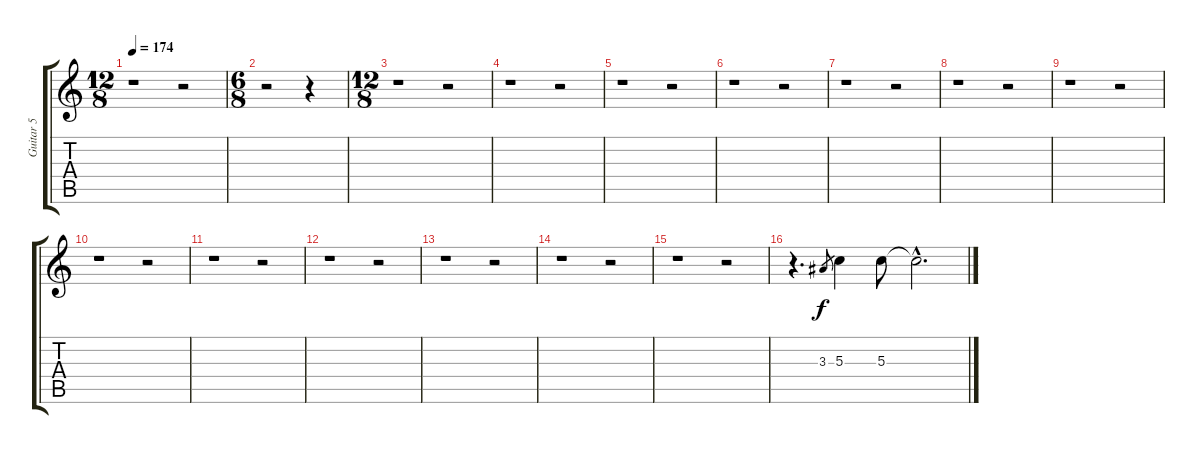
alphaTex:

\track ("Guitar 5" "Guitar 5") {instrument distortionguitar}
\staff {score tabs}
\tuning (E4 B3 G3 D3 A2 E2) {hide}
\ts (12 8)
\tempo 174
\clef g2
\ks c
r.1{dy f} r.2 |
\ts (6 8)
r.2 r.4 |
\ts (12 8)
r.1 r.2 |
r.1 r.2 |
r.1 r.2 |
r.1 r.2 |
r.1 r.2 |
r.1 r.2 |
r.1 r.2 |
r.1 r.2 |
r.1 r.2 |
r.1 r.2 |
r.1 r.2 |
r.1 r.2 |
r.1 r.2 |
r.4{d} 3.3.8{gr} 5.3.4 5.3.8 5.3{hac t}.2{d}
